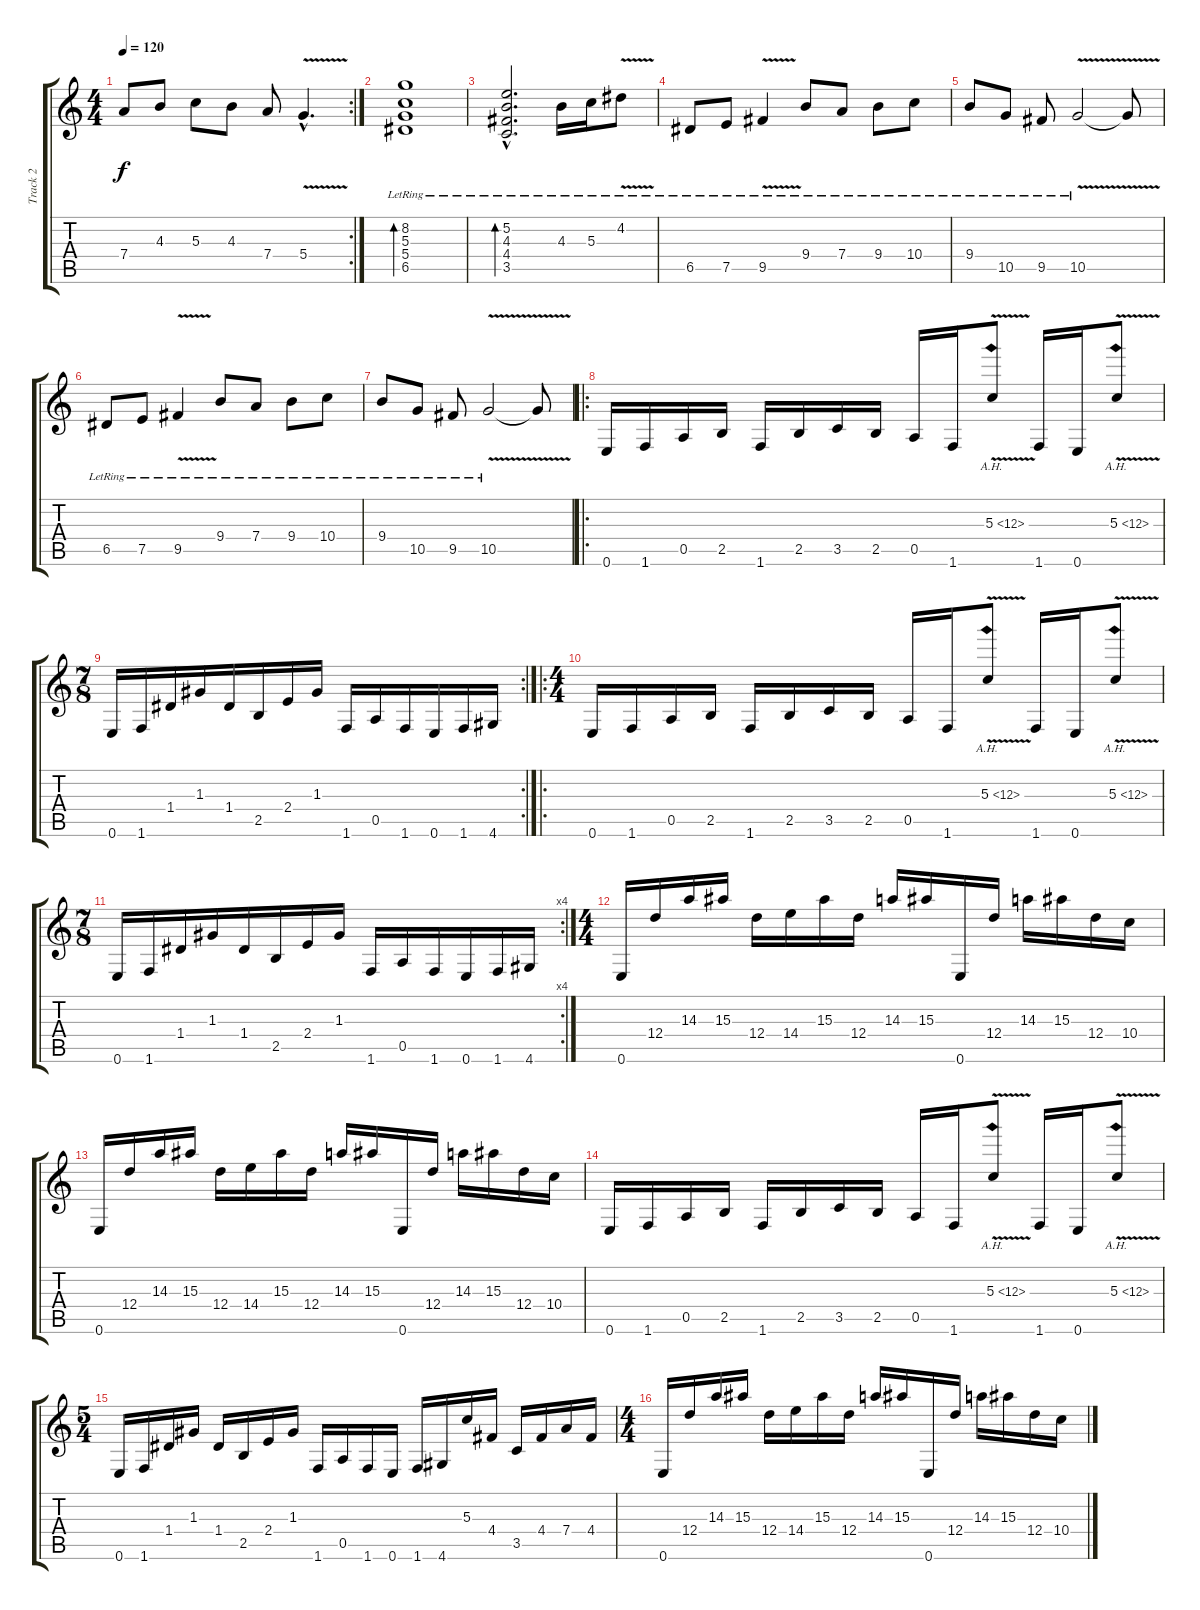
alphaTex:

\track ("Track 2" "Track 2") {instrument distortionguitar}
\staff {score tabs}
\tuning (E4 B3 G3 D3 A2 E2) {hide}
\rc 2
\ts (4 4)
\tempo 120
\clef g2
\ks c
7.4.8{dy f} 4.3.8 5.3.8 4.3.8 7.4.8 5.4{v hac}.4{d} |
(8.2{lr} 5.3{lr} 5.4{lr} 6.5{lr}).1{bd 60 instrument acousticguitarsteel} |
(5.2{hac lr} 4.3{hac lr} 4.4{hac lr} 3.5{hac lr}).2{d bd 60} 4.3{lr}.16 5.3{lr}.16 4.2{v lr}.8 |
6.5{lr}.8 7.5{lr}.8 9.5{v lr}.4 9.4{lr}.8 7.4{lr}.8 9.4{lr}.8 10.4{lr}.8 |
9.4{lr}.8 10.5{lr}.8 9.5{lr}.8 10.5{v lr}.2 10.5{t}.8 |
6.5{lr}.8 7.5{lr}.8 9.5{v lr}.4 9.4{lr}.8 7.4{lr}.8 9.4{lr}.8 10.4{lr}.8 |
9.4{lr}.8 10.5{lr}.8 9.5{lr}.8 10.5{v lr}.2 10.5{t}.8 |
\ro
0.6.16{instrument distortionguitar} 1.6.16 0.5.16 2.5.16 1.6.16 2.5.16 3.5.16 2.5.16 0.5.16 1.6.16 5.3{ah 7 v}.8 1.6.16 0.6.16 5.3{ah 7 v}.8 |
\rc 2
\ts (7 8)
0.6.16 1.6.16 1.4.16 1.3.16 1.4.16 2.5.16 2.4.16 1.3.16 1.6.16 0.5.16 1.6.16 0.6.16 1.6.16 4.6.16 |
\ro
\ts (4 4)
0.6.16 1.6.16 0.5.16 2.5.16 1.6.16 2.5.16 3.5.16 2.5.16 0.5.16 1.6.16 5.3{ah 7 v}.8 1.6.16 0.6.16 5.3{ah 7 v}.8 |
\rc 4
\ts (7 8)
0.6.16 1.6.16 1.4.16 1.3.16 1.4.16 2.5.16 2.4.16 1.3.16 1.6.16 0.5.16 1.6.16 0.6.16 1.6.16 4.6.16 |
\ts (4 4)
0.6.16 12.4.16 14.3.16 15.3.16 12.4.16 14.4.16 15.3.16 12.4.16 14.3.16 15.3.16 0.6.16 12.4.16 14.3.16 15.3.16 12.4.16 10.4.16 |
0.6.16 12.4.16 14.3.16 15.3.16 12.4.16 14.4.16 15.3.16 12.4.16 14.3.16 15.3.16 0.6.16 12.4.16 14.3.16 15.3.16 12.4.16 10.4.16 |
0.6.16 1.6.16 0.5.16 2.5.16 1.6.16 2.5.16 3.5.16 2.5.16 0.5.16 1.6.16 5.3{ah 7 v}.8 1.6.16 0.6.16 5.3{ah 7 v}.8 |
\ts (5 4)
0.6.16 1.6.16 1.4.16 1.3.16 1.4.16 2.5.16 2.4.16 1.3.16 1.6.16 0.5.16 1.6.16 0.6.16 1.6.16 4.6.16 5.3.16 4.4.16 3.5.16 4.4.16 7.4.16 4.4.16 |
\ts (4 4)
0.6.16 12.4.16 14.3.16 15.3.16 12.4.16 14.4.16 15.3.16 12.4.16 14.3.16 15.3.16 0.6.16 12.4.16 14.3.16 15.3.16 12.4.16 10.4.16
